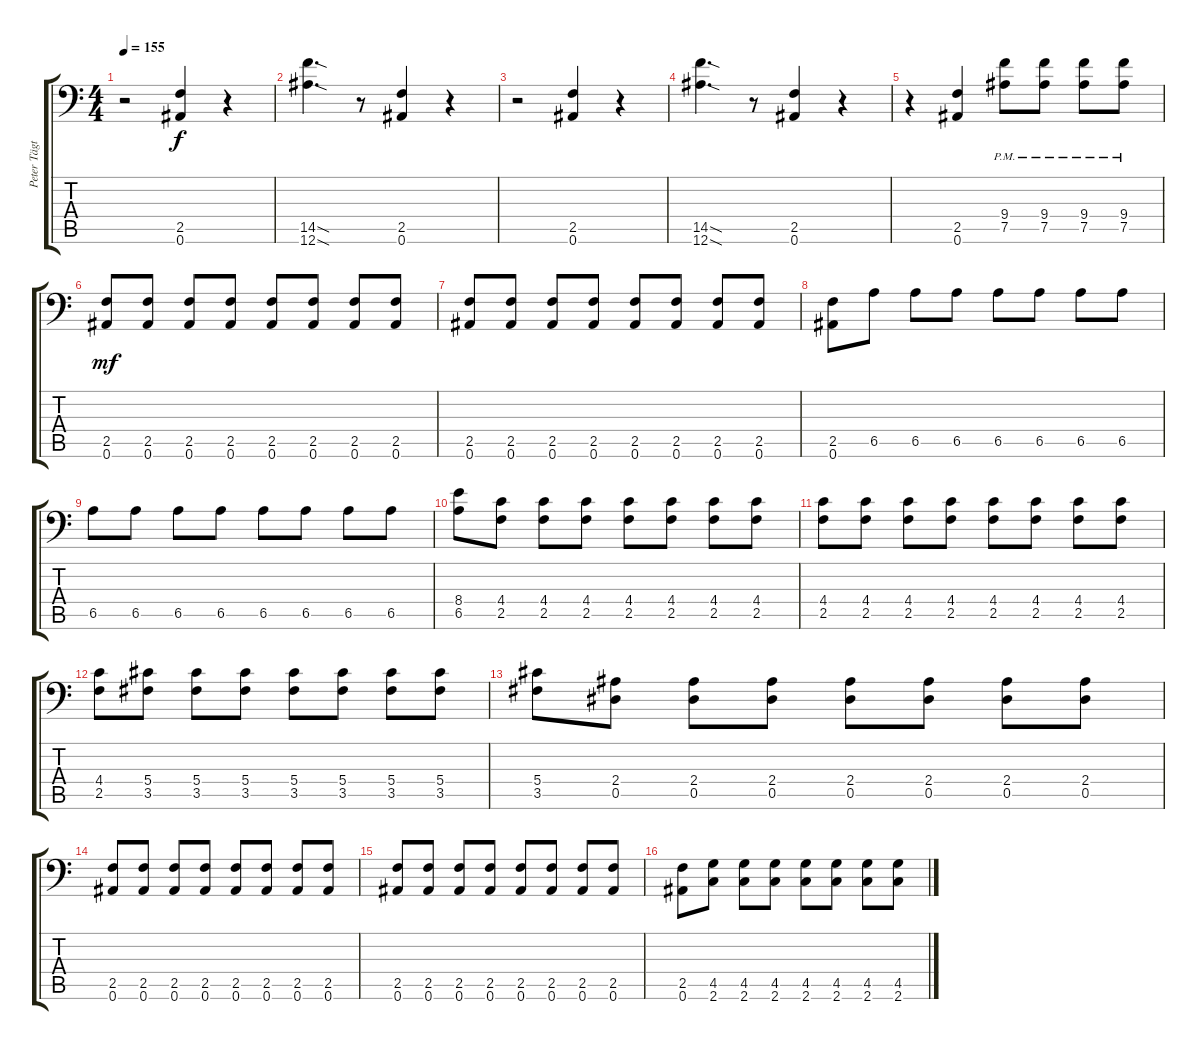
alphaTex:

\track ("Peter Tägtgren (Rythm 2)" "Peter Tägt") {instrument overdrivenguitar}
\staff {score tabs}
\tuning (Bb3 F3 Db3 Ab2 Eb2 Bb1) {hide}
\ts (4 4)
\tempo 155
\clef f4
\ks c
r.2{dy f} (2.5 0.6).4 r.4 |
(14.5{sod} 12.6{sod}).4{d} r.8 (2.5 0.6).4 r.4 |
r.2 (2.5 0.6).4 r.4 |
(14.5{sod} 12.6{sod}).4{d} r.8 (2.5 0.6).4 r.4 |
r.4 (2.5 0.6).4 (9.4{pm} 7.5{pm}).8 (9.4{pm} 7.5{pm}).8 (9.4{pm} 7.5{pm}).8 (9.4{pm} 7.5{pm}).8 |
(2.5 0.6).8{dy mf} (2.5 0.6).8 (2.5 0.6).8 (2.5 0.6).8 (2.5 0.6).8 (2.5 0.6).8 (2.5 0.6).8 (2.5 0.6).8 |
(2.5 0.6).8 (2.5 0.6).8 (2.5 0.6).8 (2.5 0.6).8 (2.5 0.6).8 (2.5 0.6).8 (2.5 0.6).8 (2.5 0.6).8 |
(2.5 0.6).8 6.5.8 6.5.8 6.5.8 6.5.8 6.5.8 6.5.8 6.5.8 |
6.5.8 6.5.8 6.5.8 6.5.8 6.5.8 6.5.8 6.5.8 6.5.8 |
(8.4 6.5).8 (4.4 2.5).8 (4.4 2.5).8 (4.4 2.5).8 (4.4 2.5).8 (4.4 2.5).8 (4.4 2.5).8 (4.4 2.5).8 |
(4.4 2.5).8 (4.4 2.5).8 (4.4 2.5).8 (4.4 2.5).8 (4.4 2.5).8 (4.4 2.5).8 (4.4 2.5).8 (4.4 2.5).8 |
(4.4 2.5).8 (5.4 3.5).8 (5.4 3.5).8 (5.4 3.5).8 (5.4 3.5).8 (5.4 3.5).8 (5.4 3.5).8 (5.4 3.5).8 |
(5.4 3.5).8 (2.4 0.5).8 (2.4 0.5).8 (2.4 0.5).8 (2.4 0.5).8 (2.4 0.5).8 (2.4 0.5).8 (2.4 0.5).8 |
(2.5 0.6).8 (2.5 0.6).8 (2.5 0.6).8 (2.5 0.6).8 (2.5 0.6).8 (2.5 0.6).8 (2.5 0.6).8 (2.5 0.6).8 |
(2.5 0.6).8 (2.5 0.6).8 (2.5 0.6).8 (2.5 0.6).8 (2.5 0.6).8 (2.5 0.6).8 (2.5 0.6).8 (2.5 0.6).8 |
(2.5 0.6).8 (4.5 2.6).8 (4.5 2.6).8 (4.5 2.6).8 (4.5 2.6).8 (4.5 2.6).8 (4.5 2.6).8 (4.5 2.6).8
